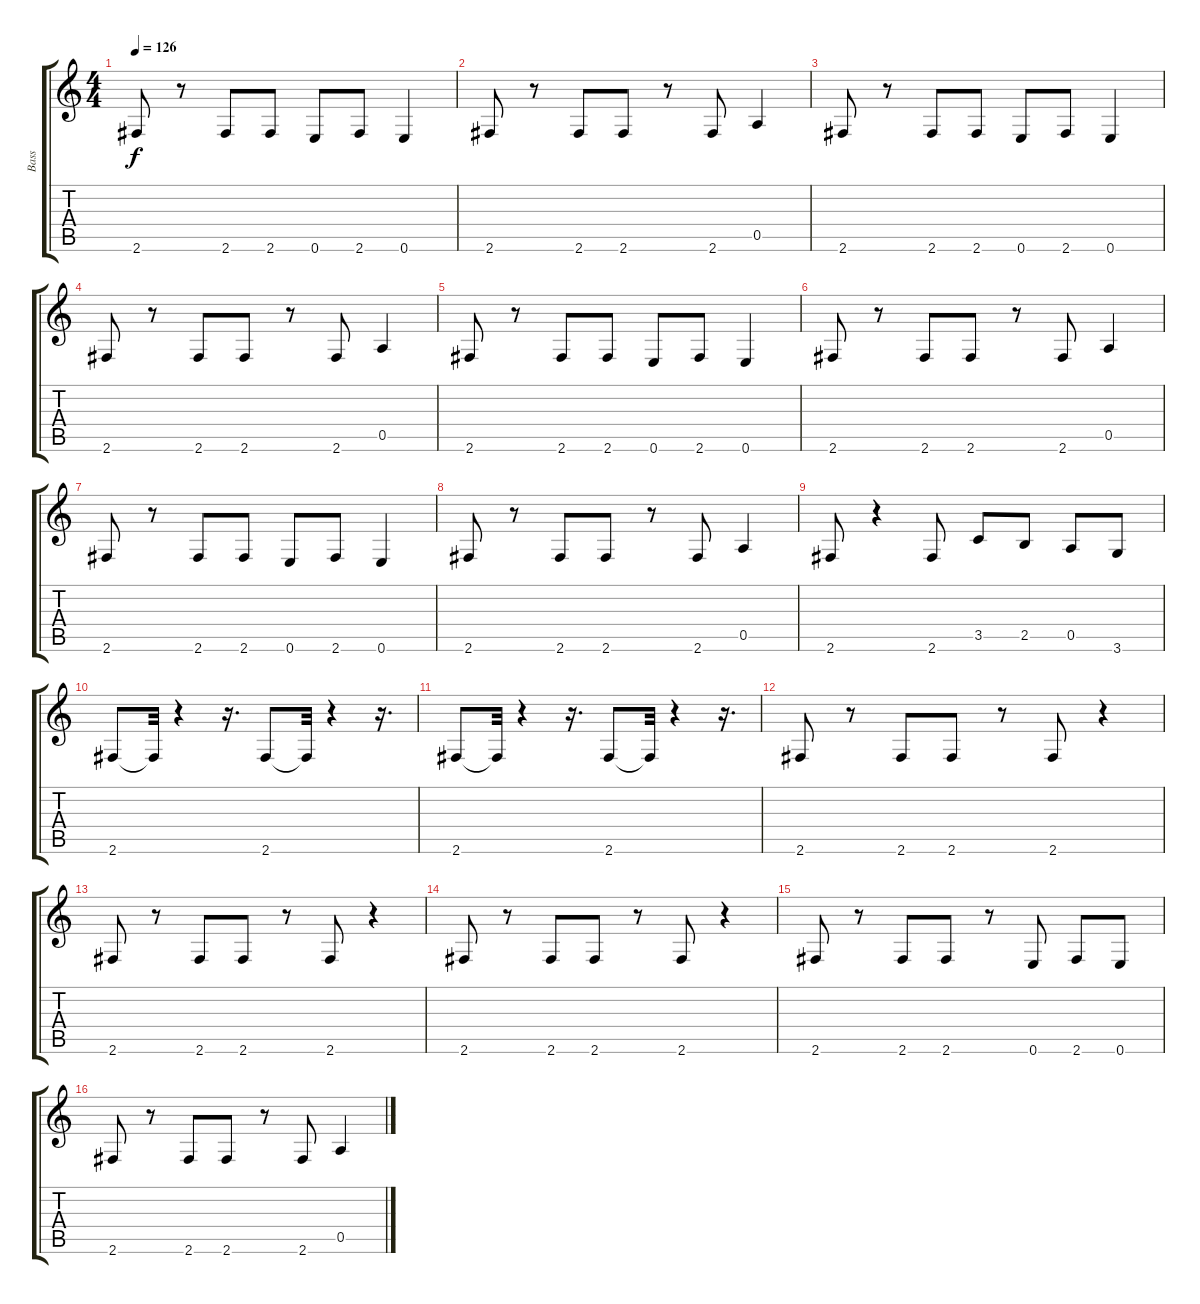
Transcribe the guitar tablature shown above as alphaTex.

\track ("Bass" "Bass") {instrument electricbasspick}
\staff {score tabs}
\tuning (E4 B3 G3 D3 A2 E2) {hide}
\ts (4 4)
\tempo 126
\clef g2
\ks c
2.6.8{dy f} r.8 2.6.8 2.6.8 0.6.8 2.6.8 0.6.4 |
2.6.8 r.8 2.6.8 2.6.8 r.8 2.6.8 0.5.4 |
2.6.8 r.8 2.6.8 2.6.8 0.6.8 2.6.8 0.6.4 |
2.6.8 r.8 2.6.8 2.6.8 r.8 2.6.8 0.5.4 |
2.6.8 r.8 2.6.8 2.6.8 0.6.8 2.6.8 0.6.4 |
2.6.8 r.8 2.6.8 2.6.8 r.8 2.6.8 0.5.4 |
2.6.8 r.8 2.6.8 2.6.8 0.6.8 2.6.8 0.6.4 |
2.6.8 r.8 2.6.8 2.6.8 r.8 2.6.8 0.5.4 |
2.6.8 r.4 2.6.8 3.5.8 2.5.8 0.5.8 3.6.8 |
2.6.8 2.6{t}.32 r.4 r.16{d} 2.6.8 2.6{t}.32 r.4 r.16{d} |
2.6.8 2.6{t}.32 r.4 r.16{d} 2.6.8 2.6{t}.32 r.4 r.16{d} |
2.6.8 r.8 2.6.8 2.6.8 r.8 2.6.8 r.4 |
2.6.8 r.8 2.6.8 2.6.8 r.8 2.6.8 r.4 |
2.6.8 r.8 2.6.8 2.6.8 r.8 2.6.8 r.4 |
2.6.8 r.8 2.6.8 2.6.8 r.8 0.6.8 2.6.8 0.6.8 |
2.6.8 r.8 2.6.8 2.6.8 r.8 2.6.8 0.5.4
